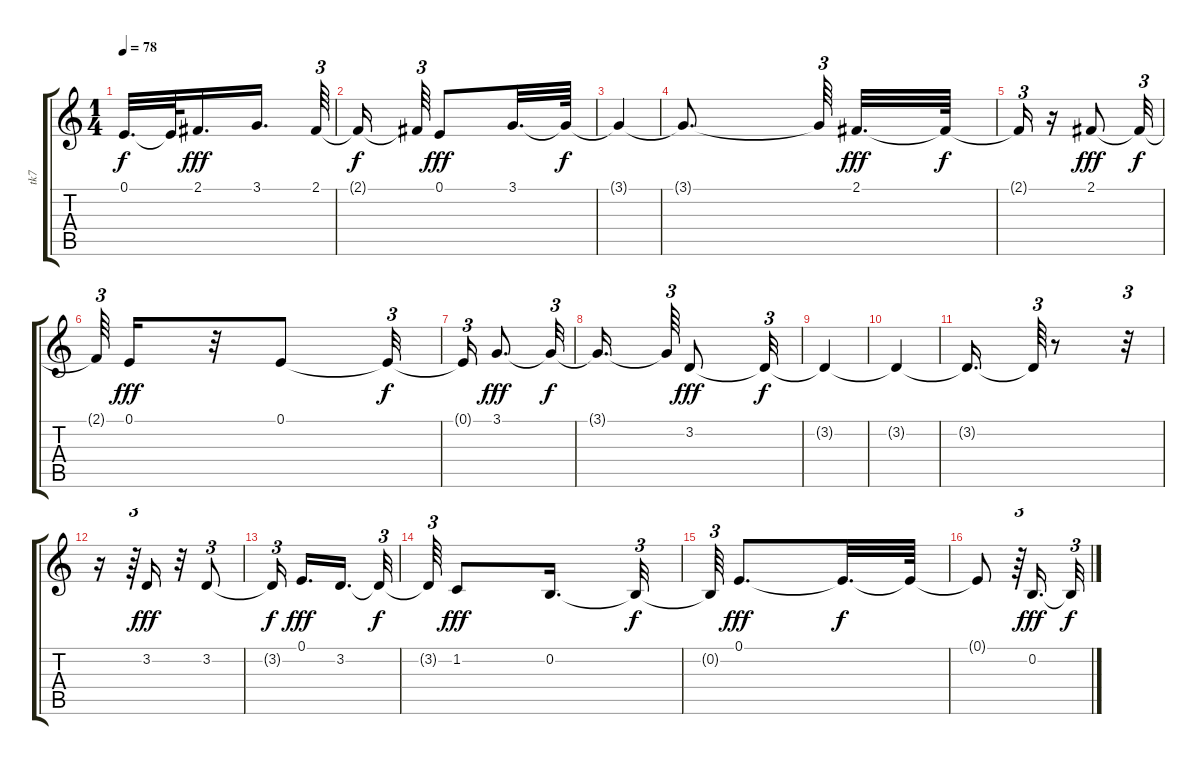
\track ("tk7" "tk7") {instrument panflute}
\staff {score tabs}
\tuning (E4 B3 G3 D3 A2 E2) {hide}
\ts (1 4)
\tempo 78
\clef g2
\ks c
0.1{t}.32{d dy f} 0.1{t}.64 2.1.16{d dy fff} 3.1.16{d} 2.1.64{tu (3 2)} |
2.1{t}.16{dy f beam splitsecondary} 2.1{t}.64{tu (3 2)} 0.1.8{dy fff} 3.1.32{d} 3.1{t}.64{dy f} |
3.1{t}.4 |
3.1{t}.8{d} 3.1{t}.64{tu (3 2) beam splitsecondary} 2.1.32{d dy fff} 2.1{t}.64{dy f} |
2.1{t}.16{tu (3 2)} r.16 2.1.8{dy fff} 2.1{t}.32{tu (3 2) dy f} |
2.1{t}.64{tu (3 2)} 0.1.16{dy fff} r.32 0.1.8 0.1{t}.32{tu (3 2) dy f} |
0.1{t}.16{tu (3 2)} 3.1.8{d dy fff} 3.1{t}.32{tu (3 2) dy f} |
3.1{t}.16{d beam splitsecondary} 3.1{t}.64{tu (3 2)} 3.2.8{dy fff} 3.2{t}.32{tu (3 2) dy f} |
3.2{t}.4 |
3.2{t}.4 |
3.2{t}.16{d} 3.2{t}.64{tu (3 2)} r.8 r.32{tu (3 2)} |
r.16 r.64{tu (3 2)} 3.2.16{dy fff} r.32 3.2.8{tu (3 2)} |
3.2{t}.16{tu (3 2) dy f beam splitsecondary} 0.1.16{d dy fff} 3.2.16{d beam splitsecondary} 3.2{t}.32{tu (3 2) dy f} |
3.2{t}.64{tu (3 2)} 1.2.8{dy fff} 0.2.16{d} 0.2{t}.32{tu (3 2) dy f} |
0.2{t}.64{tu (3 2)} 0.1.8{d dy fff} 0.1{t}.32{d dy f} 0.1{t}.64 |
0.1{t}.8 r.64{tu (3 2)} 0.2.16{d dy fff} 0.2{t}.32{tu (3 2) dy f}
